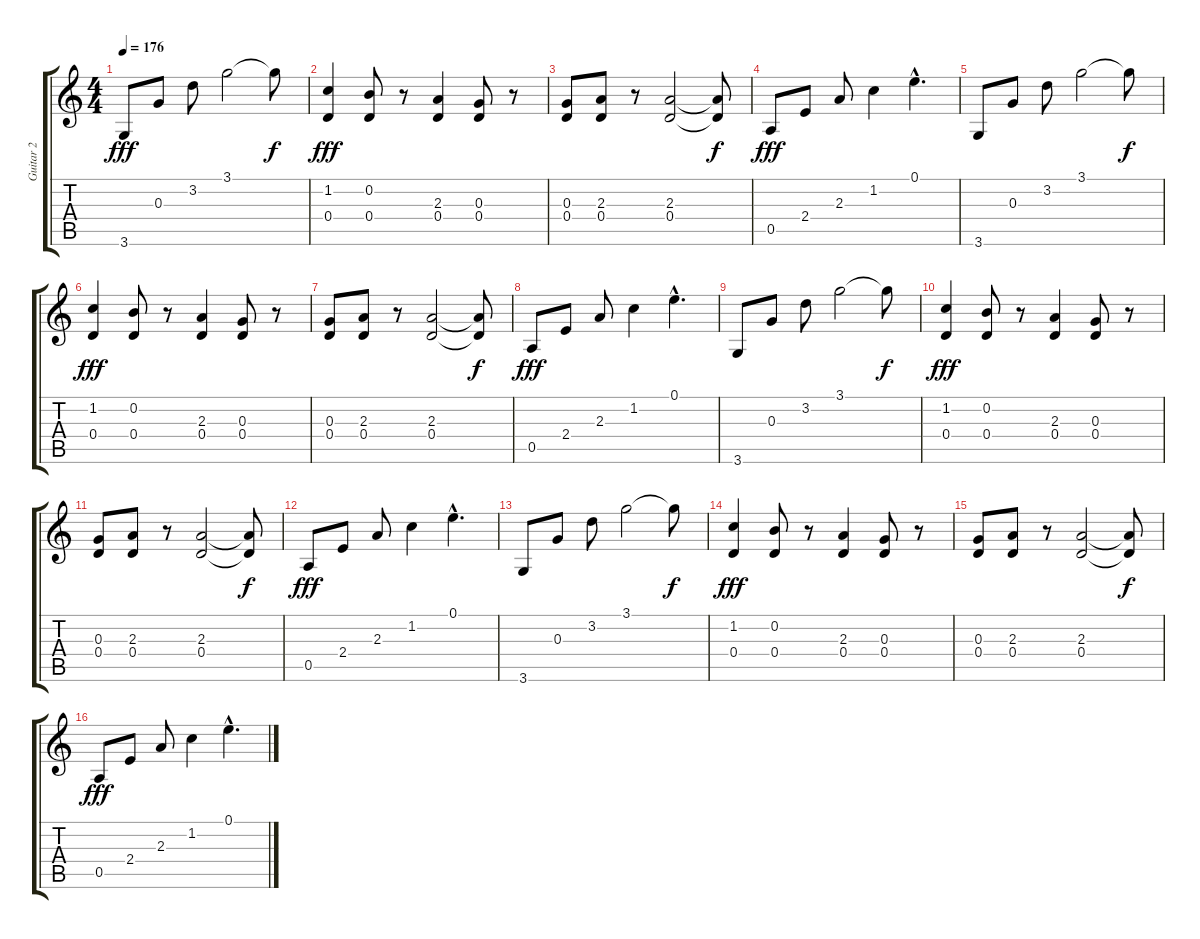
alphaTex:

\track ("Guitar 2" "Guitar 2") {instrument distortionguitar}
\staff {score tabs}
\tuning (E4 B3 G3 D3 A2 E2) {hide}
\ts (4 4)
\tempo 176
\clef g2
\ks c
3.6.8{dy fff} 0.3.8 3.2.8 3.1.2 3.1{t}.8{dy f} |
(1.2 0.4).4{dy fff} (0.2 0.4).8 r.8 (2.3 0.4).4 (0.3 0.4).8 r.8 |
(0.3 0.4).8 (2.3 0.4).8 r.8 (2.3 0.4).2 (2.3{t} 0.4{t}).8{dy f} |
0.5.8{dy fff} 2.4.8 2.3.8 1.2.4 0.1{hac}.4{d} |
3.6.8 0.3.8 3.2.8 3.1.2 3.1{t}.8{dy f} |
(1.2 0.4).4{dy fff} (0.2 0.4).8 r.8 (2.3 0.4).4 (0.3 0.4).8 r.8 |
(0.3 0.4).8 (2.3 0.4).8 r.8 (2.3 0.4).2 (2.3{t} 0.4{t}).8{dy f} |
0.5.8{dy fff} 2.4.8 2.3.8 1.2.4 0.1{hac}.4{d} |
3.6.8 0.3.8 3.2.8 3.1.2 3.1{t}.8{dy f} |
(1.2 0.4).4{dy fff} (0.2 0.4).8 r.8 (2.3 0.4).4 (0.3 0.4).8 r.8 |
(0.3 0.4).8 (2.3 0.4).8 r.8 (2.3 0.4).2 (2.3{t} 0.4{t}).8{dy f} |
0.5.8{dy fff} 2.4.8 2.3.8 1.2.4 0.1{hac}.4{d} |
3.6.8 0.3.8 3.2.8 3.1.2 3.1{t}.8{dy f} |
(1.2 0.4).4{dy fff} (0.2 0.4).8 r.8 (2.3 0.4).4 (0.3 0.4).8 r.8 |
(0.3 0.4).8 (2.3 0.4).8 r.8 (2.3 0.4).2 (2.3{t} 0.4{t}).8{dy f} |
0.5.8{dy fff} 2.4.8 2.3.8 1.2.4 0.1{hac}.4{d}
